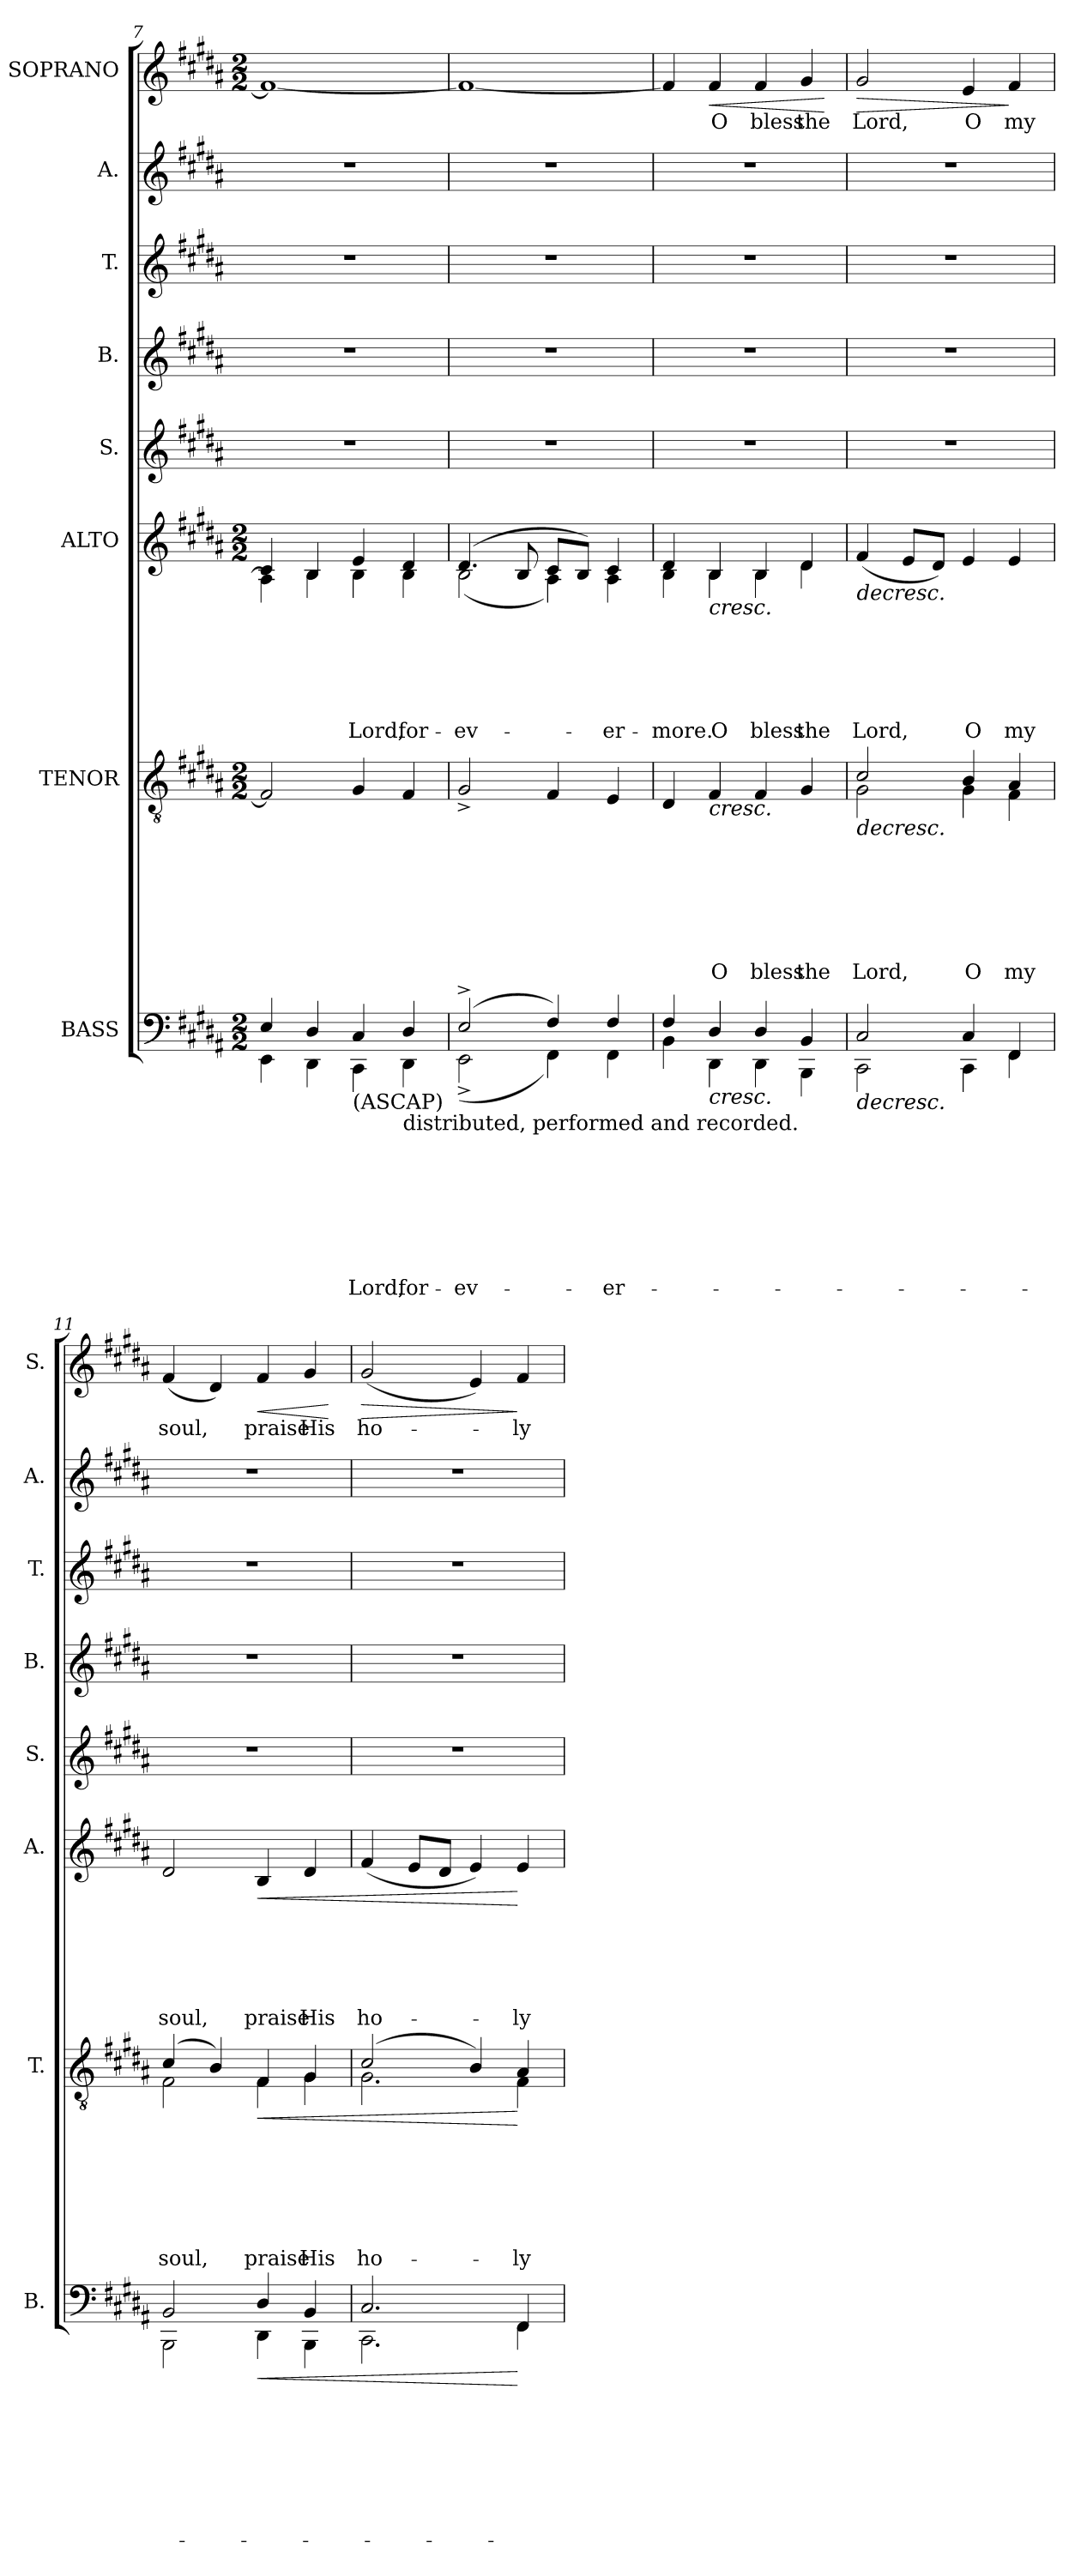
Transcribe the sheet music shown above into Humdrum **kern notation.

**kern	**text	**text	**text	**text	**text	**text	**text	**text	**dynam	**kern	**text	**text	**text	**text	**text	**text	**text	**dynam	**kern	**text	**text	**text	**text	**text	**text	**dynam	**kern	**kern	**kern	**kern	**kern	**text	**dynam
*part8	*part8	*part8	*part8	*part8	*part8	*part8	*part8	*part8	*part8	*part7	*part7	*part7	*part7	*part7	*part7	*part7	*part7	*part7	*part6	*part6	*part6	*part6	*part6	*part6	*part6	*part6	*part5	*part4	*part3	*part2	*part1	*part1	*part1
*staff8	*staff8	*staff8	*staff8	*staff8	*staff8	*staff8	*staff8	*staff8	*staff8	*staff7	*staff7	*staff7	*staff7	*staff7	*staff7	*staff7	*staff7	*staff7	*staff6	*staff6	*staff6	*staff6	*staff6	*staff6	*staff6	*staff6	*staff5	*staff4	*staff3	*staff2	*staff1	*staff1	*staff1
*I"BASS	*	*	*	*	*	*	*	*	*	*I"TENOR	*	*	*	*	*	*	*	*	*I"ALTO	*	*	*	*	*	*	*	*I"S.	*I"B.	*I"T.	*I"A.	*I"SOPRANO	*	*
*I'B.	*	*	*	*	*	*	*	*	*	*I'T.	*	*	*	*	*	*	*	*	*I'A.	*	*	*	*	*	*	*	*I'S.	*I'B.	*I'T.	*I'A.	*I'S.	*	*
*clefF4	*	*	*	*	*	*	*	*	*	*clefGv2	*	*	*	*	*	*	*	*	*clefG2	*	*	*	*	*	*	*	*clefG2	*clefG2	*clefG2	*clefG2	*clefG2	*	*
*k[f#c#g#d#a#]	*	*	*	*	*	*	*	*	*	*k[f#c#g#d#a#]	*	*	*	*	*	*	*	*	*k[f#c#g#d#a#]	*	*	*	*	*	*	*	*k[f#c#g#d#a#]	*k[f#c#g#d#a#]	*k[f#c#g#d#a#]	*k[f#c#g#d#a#]	*k[f#c#g#d#a#]	*	*
*B:	*	*	*	*	*	*	*	*	*	*B:	*	*	*	*	*	*	*	*	*B:	*	*	*	*	*	*	*	*B:	*B:	*B:	*B:	*B:	*	*
*M2/2	*	*	*	*	*	*	*	*	*	*M2/2	*	*	*	*	*	*	*	*	*M2/2	*	*	*	*	*	*	*	*	*	*	*	*M2/2	*	*
=7	=7	=7	=7	=7	=7	=7	=7	=7	=7	=7	=7	=7	=7	=7	=7	=7	=7	=7	=7	=7	=7	=7	=7	=7	=7	=7	=7	=7	=7	=7	=7	=7	=7
*^	*	*	*	*	*	*	*	*	*	*	*	*	*	*	*	*	*	*	*^	*	*	*	*	*	*	*	*	*	*	*	*	*	*
4E/	4EE\	.	.	.	.	.	.	.	.	.	2F#/]	.	.	.	.	.	.	.	.	4c#/	4A#\]	.	.	.	.	.	.	.	1r	1r	1r	1r	1f#_	.	.
4D#/	4DD#\	.	.	.	.	.	.	.	.	.	.	.	.	.	.	.	.	.	.	4B/	4B\	.	.	.	.	.	.	.	.	.	.	.	.	.	.
!LO:TX:b:t=(ASCAP)	!	!	!	!	!	!	!	!	!	!	!	!	!	!	!	!	!	!	!	!	!	!	!	!	!	!	!	!	!	!	!	!	!	!	!
!	!	!	!	!	!	!	!	!	!LO:LY:b	!	!	!	!	!	!	!	!	!	!	!	!	!	!	!	!	!	!LO:LY:b	!	!	!	!	!	!	!	!
4C#/	4CC#\	.	.	.	.	.	.	.	Lord,	.	4G#/	.	.	.	.	.	.	.	.	4e/	4B\	.	.	.	.	.	Lord,	.	.	.	.	.	.	.	.
!LO:TX:b:t=distributed, performed and recorded.	!	!	!	!	!	!	!	!	!	!	!	!	!	!	!	!	!	!	!	!	!	!	!	!	!	!	!	!	!	!	!	!	!	!	!
!	!	!	!	!	!	!	!	!	!LO:LY:b	!	!	!	!	!	!	!	!	!	!	!	!	!	!	!	!	!	!LO:LY:b	!	!	!	!	!	!	!	!
4D#/	4DD#\	.	.	.	.	.	.	.	for-	.	4F#/	.	.	.	.	.	.	.	.	4d#/	4B\	.	.	.	.	.	for-	.	.	.	.	.	.	.	.
=8	=8	=8	=8	=8	=8	=8	=8	=8	=8	=8	=8	=8	=8	=8	=8	=8	=8	=8	=8	=8	=8	=8	=8	=8	=8	=8	=8	=8	=8	=8	=8	=8	=8	=8	=8
!	!	!	!	!	!	!	!	!	!LO:LY:b	!	!	!	!	!	!	!	!	!	!	!	!	!	!	!	!	!	!LO:LY:b	!	!	!	!	!	!	!	!
(2E^>/	(<2EE^<\	.	.	.	.	.	.	.	-ev-	.	2G#^</	.	.	.	.	.	.	.	.	(4.d#/	(<2B\	.	.	.	.	.	-ev-	.	1r	1r	1r	1r	1f#_	.	.
.	.	.	.	.	.	.	.	.	.	.	.	.	.	.	.	.	.	.	.	8B/	.	.	.	.	.	.	.	.	.	.	.	.	.	.	.
4F#/)	4FF#\)	.	.	.	.	.	.	.	.	.	4F#/	.	.	.	.	.	.	.	.	8c#/L	4A#\)	.	.	.	.	.	.	.	.	.	.	.	.	.	.
.	.	.	.	.	.	.	.	.	.	.	.	.	.	.	.	.	.	.	.	8B/J)	.	.	.	.	.	.	.	.	.	.	.	.	.	.	.
!	!	!	!	!	!	!	!	!	!LO:LY:b	!	!	!	!	!	!	!	!	!	!	!	!	!	!	!	!	!	!LO:LY:b	!	!	!	!	!	!	!	!
4F#/	4FF#\	.	.	.	.	.	.	.	-er-	.	4E/	.	.	.	.	.	.	.	.	4c#/	4A#\	.	.	.	.	.	-er-	.	.	.	.	.	.	.	.
!!LO:PB:g=z
=9	=9	=9	=9	=9	=9	=9	=9	=9	=9	=9	=9	=9	=9	=9	=9	=9	=9	=9	=9	=9	=9	=9	=9	=9	=9	=9	=9	=9	=9	=9	=9	=9	=9	=9	=9
!	!	!	!	!	!	!	!	!	!	!	!	!	!	!	!	!	!	!	!	!	!	!	!	!	!	!	!LO:LY:b	!	!	!	!	!	!	!	!
4F#/	4BB\	.	.	.	.	.	.	.	.	.	4D#/	.	.	.	.	.	.	.	.	4d#/	4B\	.	.	.	.	.	-more.	.	1r	1r	1r	1r	4f#/]	.	.
!	!	!	!	!	!	!	!	!	!	!LO:HP:b	!	!	!	!	!	!	!	!LO:LY:b	!LO:HP:b	!	!	!	!	!	!	!	!LO:LY:b	!LO:HP:b	!	!	!	!	!	!LO:LY:b	!LO:HP:b
4D#/	4DD#\	.	.	.	.	.	.	.	.	<	4F#/	.	.	.	.	.	.	O	<	4B/	4B\	.	.	.	.	.	O	<	.	.	.	.	4f#/	O	<
!	!	!	!	!	!	!	!	!	!	!	!	!	!	!	!	!	!	!LO:LY:b	!	!	!	!	!	!	!	!	!LO:LY:b	!	!	!	!	!	!	!LO:LY:b	!
4D#/	4DD#\	.	.	.	.	.	.	.	.	.	4F#/	.	.	.	.	.	.	bless	.	4B/	4B\	.	.	.	.	.	bless	.	.	.	.	.	4f#/	bless	.
!	!	!	!	!	!	!	!	!	!	!	!	!	!	!	!	!	!	!LO:LY:b	!	!	!	!	!	!	!	!	!LO:LY:b	!	!	!	!	!	!	!LO:LY:b	!
4BB/	4BBB\	.	.	.	.	.	.	.	.	.	4G#/	.	.	.	.	.	.	the	.	4d#/	4d#\	.	.	.	.	.	the	.	.	.	.	.	4g#/	the	.
*v	*v	*	*	*	*	*	*	*	*	*	*	*	*	*	*	*	*	*	*	*v	*v	*	*	*	*	*	*	*	*	*	*	*	*	*	*
.	.	.	.	.	.	.	.	.	.	.	.	.	.	.	.	.	.	.	.	.	.	.	.	.	.	.	.	.	.	.	.	.	[
=10	=10	=10	=10	=10	=10	=10	=10	=10	=10	=10	=10	=10	=10	=10	=10	=10	=10	=10	=10	=10	=10	=10	=10	=10	=10	=10	=10	=10	=10	=10	=10	=10	=10
!	!	!	!	!	!	!	!	!	!LO:HP:b	!	!	!	!	!	!	!	!LO:LY:b	!LO:HP:b	!	!	!	!	!	!	!LO:LY:b	!LO:HP:b	!	!	!	!	!	!LO:LY:b	!LO:HP:b
*^	*	*	*	*	*	*	*	*	*	*^	*	*	*	*	*	*	*	*	*	*	*	*	*	*	*	*	*	*	*	*	*	*	*
2C#/	2CC#\	.	.	.	.	.	.	.	.	>	2c#/	2G#\	.	.	.	.	.	.	Lord,	>	(<4f#/	.	.	.	.	.	Lord,	>	1r	1r	1r	1r	2g#/	Lord,	>
.	.	.	.	.	.	.	.	.	.	.	.	.	.	.	.	.	.	.	.	.	8e/L	.	.	.	.	.	.	.	.	.	.	.	.	.	.
.	.	.	.	.	.	.	.	.	.	.	.	.	.	.	.	.	.	.	.	.	8d#/J)	.	.	.	.	.	.	.	.	.	.	.	.	.	.
!	!	!	!	!	!	!	!	!	!	!	!	!	!	!	!	!	!	!	!LO:LY:b	!	!	!	!	!	!	!	!LO:LY:b	!	!	!	!	!	!	!LO:LY:b	!
4C#/	4CC#\	.	.	.	.	.	.	.	.	.	4B/	4G#\	.	.	.	.	.	.	O	.	4e/	.	.	.	.	.	O	.	.	.	.	.	4e/	O	.
!	!	!	!	!	!	!	!	!	!	!	!	!	!	!	!	!	!	!	!LO:LY:b	!	!	!	!	!	!	!	!LO:LY:b	!	!	!	!	!	!	!LO:LY:b	!
4FF#/	4FF#\	.	.	.	.	.	.	.	.	[	4A#/	4F#\	.	.	.	.	.	.	my	[	4e/	.	.	.	.	.	my	[	.	.	.	.	4f#/	my	]
=11	=11	=11	=11	=11	=11	=11	=11	=11	=11	=11	=11	=11	=11	=11	=11	=11	=11	=11	=11	=11	=11	=11	=11	=11	=11	=11	=11	=11	=11	=11	=11	=11	=11	=11	=11
!	!	!	!	!	!	!	!	!	!	!	!	!	!	!	!	!	!	!	!LO:LY:b	!	!	!	!	!	!	!	!LO:LY:b	!	!	!	!	!	!	!LO:LY:b	!
2BB/	2BBB\	.	.	.	.	.	.	.	.	.	(4c#/	2F#\	.	.	.	.	.	.	soul,	.	2d#/	.	.	.	.	.	soul,	.	1r	1r	1r	1r	(<4f#/	soul,	.
.	.	.	.	.	.	.	.	.	.	.	4B/)	.	.	.	.	.	.	.	.	.	.	.	.	.	.	.	.	.	.	.	.	.	4d#/)	.	.
!	!	!	!	!	!	!	!	!	!	!LO:HP:b	!	!	!	!	!	!	!	!	!LO:LY:b	!LO:HP:b	!	!	!	!	!	!	!LO:LY:b	!LO:HP:b	!	!	!	!	!	!LO:LY:b	!LO:HP:b
4D#/	4DD#\	.	.	.	.	.	.	.	.	<	4F#/	4F#\	.	.	.	.	.	.	praise	<	4B/	.	.	.	.	.	praise	<	.	.	.	.	4f#/	praise	<
!	!	!	!	!	!	!	!	!	!	!	!	!	!	!	!	!	!	!	!LO:LY:b	!	!	!	!	!	!	!	!LO:LY:b	!	!	!	!	!	!	!LO:LY:b	!
4BB/	4BBB\	.	.	.	.	.	.	.	.	.	4G#/	4G#\	.	.	.	.	.	.	His	.	4d#/	.	.	.	.	.	His	.	.	.	.	.	4g#/	His	.
*v	*v	*	*	*	*	*	*	*	*	*	*	*	*	*	*	*	*	*	*	*	*	*	*	*	*	*	*	*	*	*	*	*	*	*	*
*	*	*	*	*	*	*	*	*	*	*v	*v	*	*	*	*	*	*	*	*	*	*	*	*	*	*	*	*	*	*	*	*	*	*	*
.	.	.	.	.	.	.	.	.	]	.	.	.	.	.	.	.	.	]	.	.	.	.	.	.	.	]	.	.	.	.	.	.	[
=12	=12	=12	=12	=12	=12	=12	=12	=12	=12	=12	=12	=12	=12	=12	=12	=12	=12	=12	=12	=12	=12	=12	=12	=12	=12	=12	=12	=12	=12	=12	=12	=12	=12
*^	*	*	*	*	*	*	*	*	*	*	*	*	*	*	*	*	*	*	*	*	*	*	*	*	*	*	*	*	*	*	*	*	*
!	!	!	!	!	!	!	!	!	!	!	!	!	!	!	!	!	!	!LO:LY:b	!	!	!	!	!	!	!	!LO:LY:b	!	!	!	!	!	!	!LO:LY:b	!LO:HP:b
*	*	*	*	*	*	*	*	*	*	*	*^	*	*	*	*	*	*	*	*	*	*	*	*	*	*	*	*	*	*	*	*	*	*	*
2.C#/	2.CC#\	.	.	.	.	.	.	.	.	.	(2c#/	2.G#\	.	.	.	.	.	.	ho-	.	(<4f#/	.	.	.	.	.	ho-	.	1r	1r	1r	1r	(<2g#/	ho-	>
.	.	.	.	.	.	.	.	.	.	.	.	.	.	.	.	.	.	.	.	.	8e/L	.	.	.	.	.	.	.	.	.	.	.	.	.	.
.	.	.	.	.	.	.	.	.	.	.	.	.	.	.	.	.	.	.	.	.	8d#/J	.	.	.	.	.	.	.	.	.	.	.	.	.	.
.	.	.	.	.	.	.	.	.	.	.	4B/)	.	.	.	.	.	.	.	.	.	4e/)	.	.	.	.	.	.	.	.	.	.	.	4e/)	.	.
!	!	!	!	!	!	!	!	!	!	!	!	!	!	!	!	!	!	!	!LO:LY:b	!	!	!	!	!	!	!	!LO:LY:b	!	!	!	!	!	!	!LO:LY:b	!
4FF#/	4FF#\	.	.	.	.	.	.	.	.	[	4A#/	4F#\	.	.	.	.	.	.	-ly	[	4e/	.	.	.	.	.	-ly	[	.	.	.	.	4f#/	-ly	]
*v	*v	*	*	*	*	*	*	*	*	*	*	*	*	*	*	*	*	*	*	*	*	*	*	*	*	*	*	*	*	*	*	*	*	*	*
*	*	*	*	*	*	*	*	*	*	*v	*v	*	*	*	*	*	*	*	*	*	*	*	*	*	*	*	*	*	*	*	*	*	*	*
=	=	=	=	=	=	=	=	=	=	=	=	=	=	=	=	=	=	=	=	=	=	=	=	=	=	=	=	=	=	=	=	=	=
*-	*-	*-	*-	*-	*-	*-	*-	*-	*-	*-	*-	*-	*-	*-	*-	*-	*-	*-	*-	*-	*-	*-	*-	*-	*-	*-	*-	*-	*-	*-	*-	*-	*-
